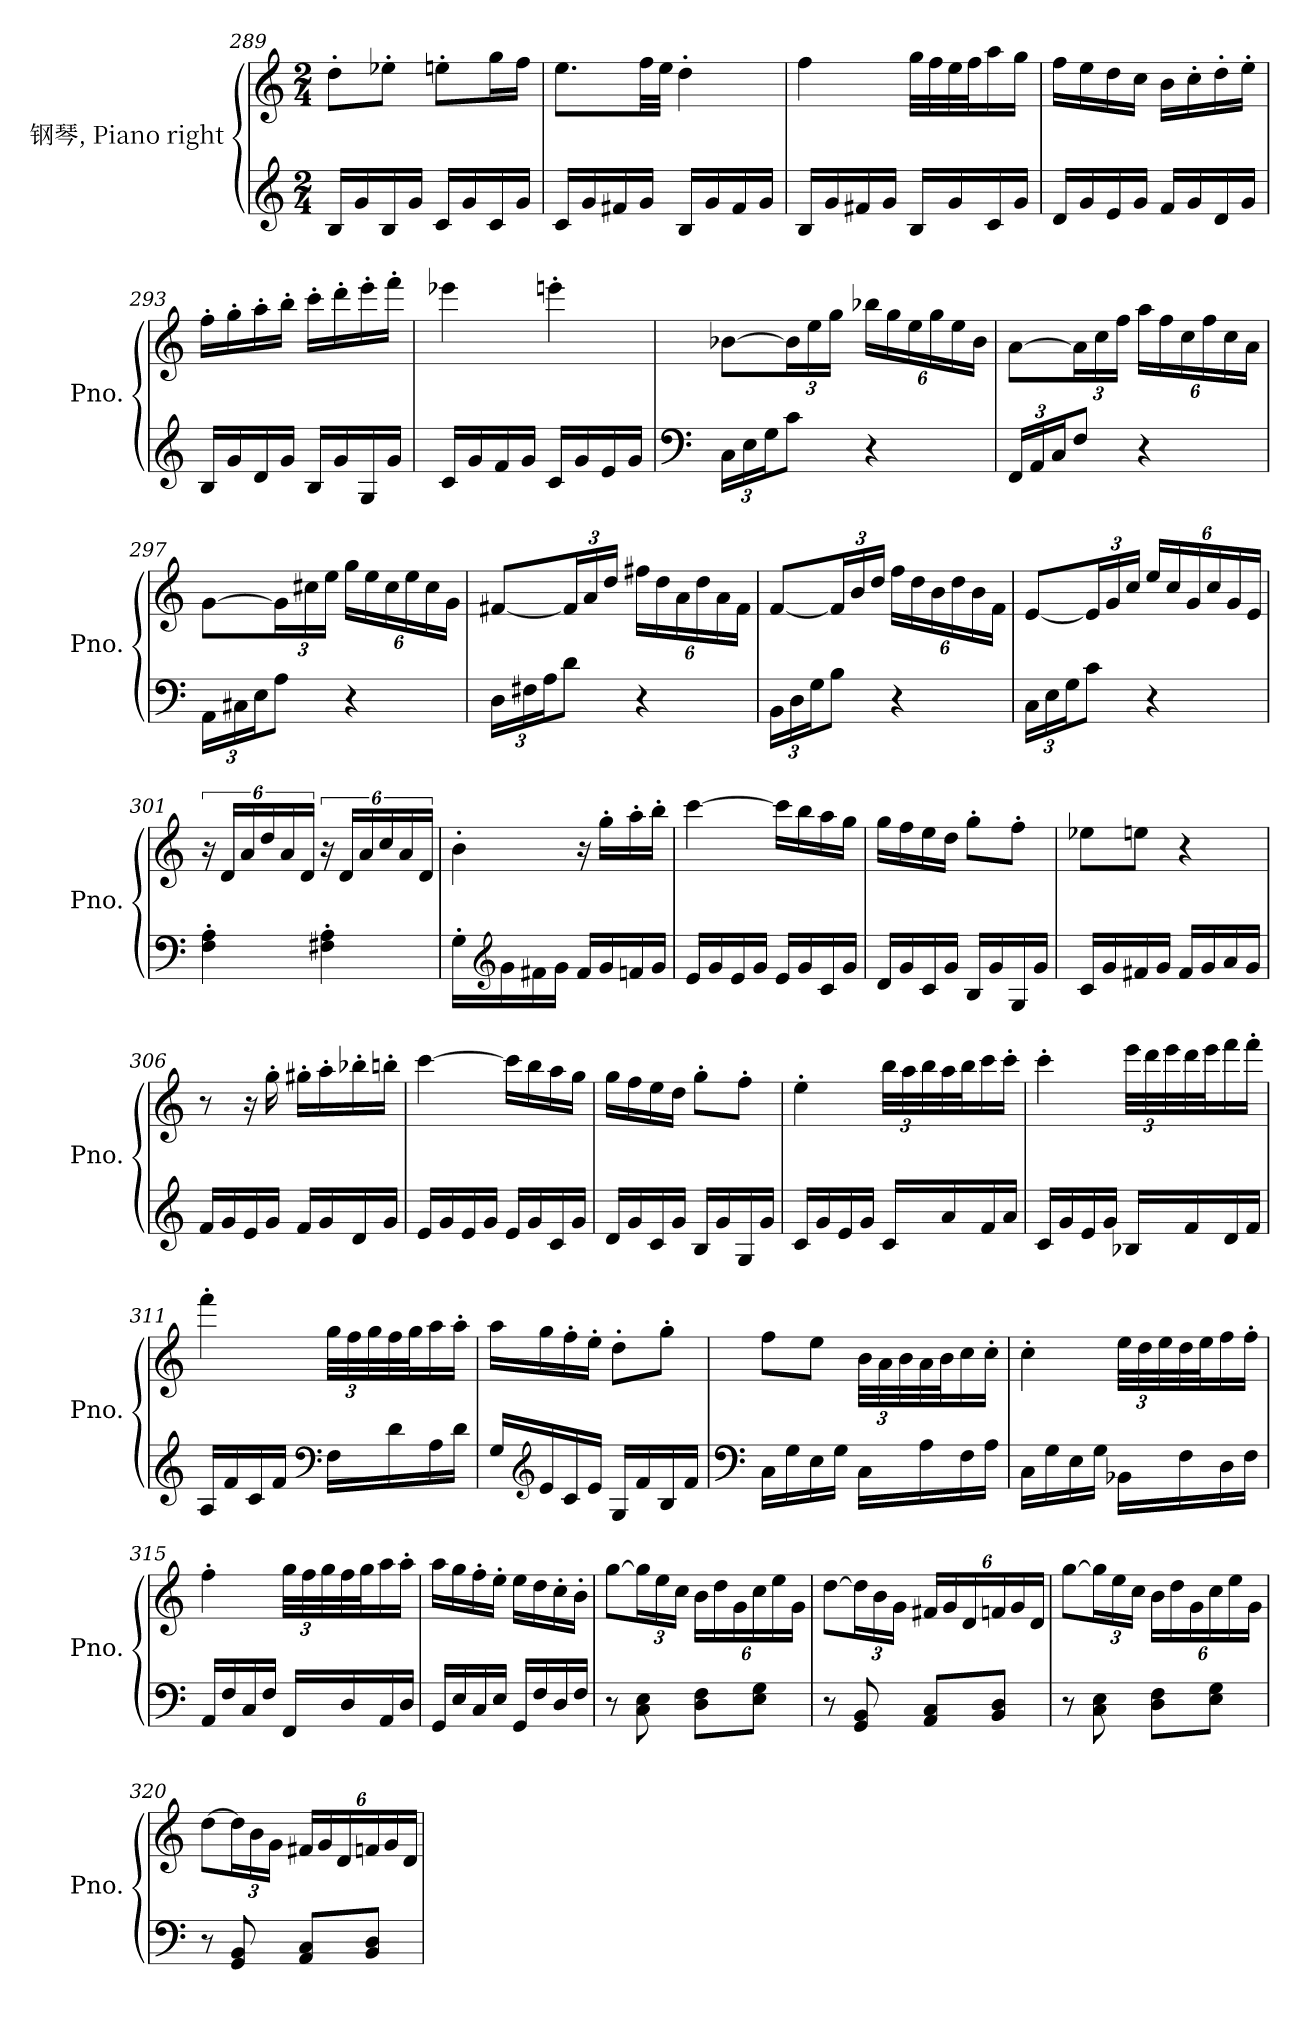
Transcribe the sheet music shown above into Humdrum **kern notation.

**kern	**kern
*part1	*part1
*staff2	*staff1
*I"钢琴, Piano right	*
*I'Pno.	*
*clefG2	*clefG2
*k[]	*k[]
*M2/4	*M2/4
=289	=289
16B/LL	8dd'\L
16g/	.
16B/	8ee-X'\J
16g/JJ	.
16c/LL	8een'\L
16g/	.
*	*MM83
16c/	16gg\L
16g/JJ	16ff\JJ
=290	=290
16c/LL	8.ee\L
16g/	.
16f#X/	.
*	*MM83
16g/JJ	32ff\LL
.	32ee\JJJ
16B/LL	4dd'\
16g/	.
16f#/	.
16g/JJ	.
!!LO:LB:g=z
=291	=291
*	*MM84
16B/LL	4ff\
16g/	.
16f#X/	.
16g/JJ	.
*	*MM85
16B/LL	32gg\LLL
.	32ff\
16g/	32ee\
.	32ff\J
16c/	16aa\
16g/JJ	16gg\JJ
=292	=292
16d/LL	16ff\LL
16g/	16ee\
16e/	16dd\
*	*MM81
16g/JJ	16cc\JJ
*	*MM84
16f/LL	16b\LL
16g/	16cc'\
16d/	16dd'\
16g/JJ	16ee'\JJ
=293	=293
16B/LL	16ff'\LL
16g/	16gg'\
16d/	16aa'\
16g/JJ	16bb'\JJ
16B/LL	16ccc'\LL
16g/	16ddd'\
16G/	16eee'\
*	*MM77
16g/JJ	16fff'\JJ
=294	=294
*	*MM80
16c/LL	4eee-X\
16g/	.
16f/	.
16g/JJ	.
16c/LL	4eeen'\
16g/	.
16e/	.
16g/JJ	.
!!LO:PB:g=z
=295	=295
*clefF4	*
*Xbrackettup	*
24C\LL	[8b-X\L
24E\	.
24G\J	.
*	*Xbrackettup
*	*MM84
8c\J	24b-\L]
.	24ee\
.	24gg\JJ
4r	24bb-X\LL
.	24gg\
.	24ee\
.	24gg\
*	*MM83
.	24ee\
.	24b-\JJ
=296	=296
*	*MM80
24FF/LL	[8a\L
24AA/	.
24C/J	.
*	*MM84
8F/J	24a\L]
.	24cc\
.	24ff\JJ
4r	24aa\LL
.	24ff\
.	24cc\
.	24ff\
.	24cc\
*	*MM79
.	24a\JJ
=297	=297
*	*MM80
24AA\LL	[8g\L
24C#X\	.
24E\J	.
*	*MM84
8A\J	24g\L]
.	24cc#X\
.	24ee\JJ
*	*MM85
4r	24gg\LL
.	24ee\
.	24cc#\
.	24ee\
*	*MM81
.	24cc#\
*	*MM79
.	24g\JJ
!!LO:LB:g=z
=298	=298
*	*MM80
24D\LL	[8f#X/L
24F#X\	.
24A\J	.
*	*MM82
8d\J	24f#/L]
.	24a/
.	24dd/JJ
*	*MM84
4r	24ff#X\LL
.	24dd\
.	24a\
.	24dd\
.	24a\
*	*MM79
.	24f#\JJ
=299	=299
*	*MM80
24BB\LL	[8f/L
24D\	.
24G\J	.
*	*MM83
8B\J	24f/L]
.	24b/
.	24dd/JJ
4r	24ff\LL
.	24dd\
.	24b\
.	24dd\
.	24b\
*	*MM79
.	24f\JJ
=300	=300
*	*MM80
24C\LL	[8e/L
24E\	.
24G\J	.
*	*MM84
8c\J	24e/L]
.	24g/
.	24cc/JJ
4r	24ee/LL
.	24cc/
.	24g/
.	24cc/
.	24g/
*	*MM79
.	24e/JJ
!!LO:LB:g=z
=301	=301
*	*brackettup
*	*MM84
4F\' 4A\'	24r
.	24d/LL
.	24a/
*	*Xbrackettup
.	24dd/
.	24a/
*	*MM76
.	24d/JJ
*	*brackettup
*	*MM84
4F#X\' 4A\'	24r
.	24d/LL
.	24a/
*	*Xbrackettup
.	24cc/
.	24a/
*	*MM75
.	24d/JJ
=302	=302
*	*MM82
16G'\LL	4b'\
*clefG2	*
16g\	.
16f#X\	.
16g\JJ	.
16f#/LL	16r
16g/	16gg'\LL
*	*MM77
16fn/	16aa'\
*	*MM73
16g/JJ	16bb'\JJ
=303	=303
*	*MM80
16e/LL	[4ccc\
16g/	.
16e/	.
16g/JJ	.
*	*MM82
16e/LL	16ccc\LL]
16g/	16bb\
16c/	16aa\
16g/JJ	16gg\JJ
=304	=304
16d/LL	16gg\LL
16g/	16ff\
16c/	16ee\
16g/JJ	16dd\JJ
*	*MM84
16B/LL	8gg'\L
16g/	.
16G/	8ff'\J
16g/JJ	.
!!LO:LB:g=z
=305	=305
*	*MM82
16c/LL	8ee-X\L
16g/	.
16f#X/	8een\J
16g/JJ	.
*	*MM84
16f#/LL	4r
16g/	.
16a/	.
16g/JJ	.
=306	=306
16f/LL	8r
16g/	.
16e/	16r
16g/JJ	16gg'\
*	*MM83
16f/LL	16gg#X'\LL
16g/	16aa'\
*	*MM82
16d/	16bb-X'\
16g/JJ	16bbn'\JJ
=307	=307
*	*MM80
16e/LL	[4ccc\
16g/	.
16e/	.
16g/JJ	.
*	*MM82
16e/LL	16ccc\LL]
16g/	16bb\
16c/	16aa\
16g/JJ	16gg\JJ
=308	=308
16d/LL	16gg\LL
16g/	16ff\
16c/	16ee\
16g/JJ	16dd\JJ
*	*MM84
16B/LL	8gg'\L
16g/	.
16G/	8ff'\J
16g/JJ	.
!!LO:LB:g=z
=309	=309
16c/LL	4ee'\
16g/	.
16e/	.
16g/JJ	.
16c/LL	48bb\LLL
.	48aa\
.	48bb\
16a/	32aa\
.	32bb\J
16f/	16ccc\
16a/JJ	16ccc'\JJ
=310	=310
16c/LL	4ccc'\
16g/	.
16e/	.
16g/JJ	.
16B-X/LL	48eee\LLL
.	48ddd\
.	48eee\
16f/	32ddd\
.	32eee\J
16d/	16fff\
16f/JJ	16fff'\JJ
=311	=311
16A/LL	4fff'\
16f/	.
16c/	.
16f/JJ	.
*clefF4	*
*	*MM84
16F\LL	48gg\LLL
.	48ff\
.	48gg\
16d\	32ff\
.	32gg\J
16A\	16aa\
16d\JJ	16aa'\JJ
!!LO:LB:g=z
=312	=312
16G/LL	16aa\LL
*clefG2	*
16e/	16gg\
16c/	16ff'\
16e/JJ	16ee'\JJ
*	*MM85
16G/LL	8dd'\L
16f/	.
16B/	8gg'\J
16f/JJ	.
=313	=313
*clefF4	*
*	*MM82
16C\LL	8ff\L
16G\	.
16E\	8ee\J
16G\JJ	.
*	*MM84
16C\LL	48b\LLL
.	48a\
.	48b\
16A\	32a\
.	32b\J
16F\	16cc\
16A\JJ	16cc'\JJ
=314	=314
16C\LL	4cc'\
16G\	.
16E\	.
16G\JJ	.
16BB-X\LL	48ee\LLL
.	48dd\
.	48ee\
16F\	32dd\
.	32ee\J
16D\	16ff\
16F\JJ	16ff'\JJ
=315	=315
16AA/LL	4ff'\
16F/	.
16C/	.
16F/JJ	.
*	*MM84
16FF/LL	48gg\LLL
.	48ff\
.	48gg\
16D/	32ff\
.	32gg\J
16AA/	16aa\
16D/JJ	16aa'\JJ
!!LO:PB:g=z
=316	=316
16GG/LL	16aa\LL
16E/	16gg\
16C/	16ff'\
16E/JJ	16ee'\JJ
16GG/LL	16ee\LL
16F/	16dd\
16D/	16cc'\
*	*MM75
16F/JJ	16b'\JJ
=317	=317
*	*MM82
8r	[8gg\L
8C\ 8E\	24gg\L]
.	24ee\
.	24cc\JJ
8D\ 8F\L	24b\LL
.	24dd\
.	24g\
8E\ 8G\J	24cc\
.	24ee\
.	24g\JJ
=318	=318
*	*MM82
8r	[8dd\L
*	*MM83
8GG/ 8BB/	24dd\L]
.	24b\
.	24g\JJ
8AA/ 8C/L	24f#X/LL
.	24g/
.	24d/
8BB/ 8D/J	24fn/
.	24g/
.	24d/JJ
=319	=319
*	*MM82
8r	[8gg\L
8C\ 8E\	24gg\L]
.	24ee\
.	24cc\JJ
8D\ 8F\L	24b\LL
.	24dd\
.	24g\
8E\ 8G\J	24cc\
.	24ee\
.	24g\JJ
!!LO:LB:g=z
=320	=320
*	*MM82
8r	[8dd\L
*	*MM83
8GG/ 8BB/	24dd\L]
.	24b\
.	24g\JJ
8AA/ 8C/L	24f#X/LL
.	24g/
.	24d/
8BB/ 8D/J	24fn/
.	24g/
.	24d/JJ
=	=
*-	*-
